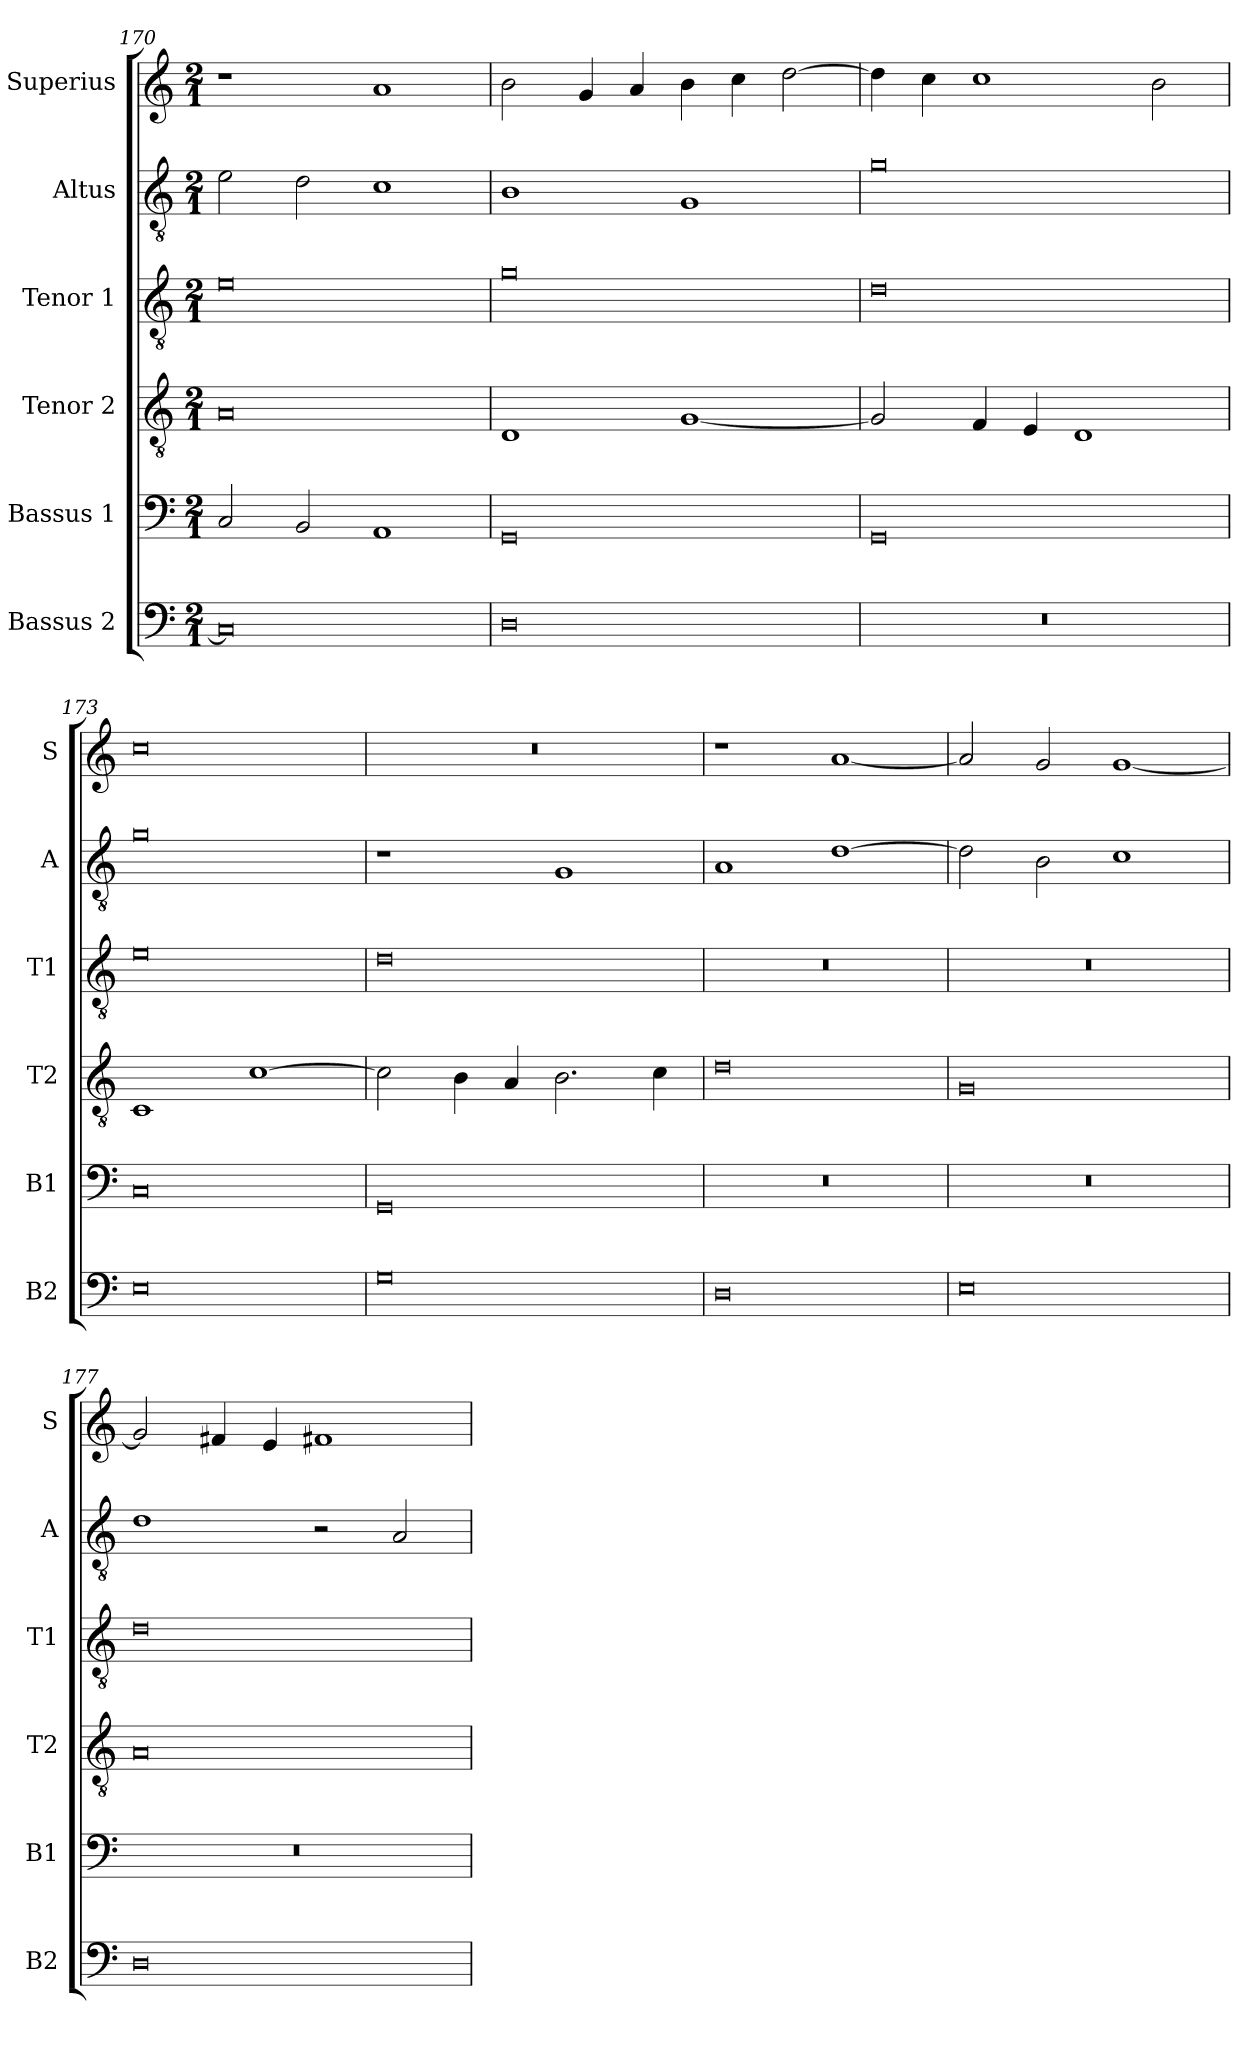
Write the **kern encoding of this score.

**kern	**kern	**kern	**kern	**kern	**kern
*part6	*part5	*part4	*part3	*part2	*part1
*staff6	*staff5	*staff4	*staff3	*staff2	*staff1
*I"Bassus 2	*I"Bassus 1	*I"Tenor 2	*I"Tenor 1	*I"Altus	*I"Superius
*I'B2	*I'B1	*I'T2	*I'T1	*I'A	*I'S
*clefF4	*clefF4	*clefGv2	*clefGv2	*clefGv2	*clefG2
*k[]	*k[]	*k[]	*k[]	*k[]	*k[]
*M2/1	*M2/1	*M2/1	*M2/1	*M2/1	*M2/1
=170	=170	=170	=170	=170	=170
0C]	2C	0A	0e	2e	1r
.	2BB	.	.	2d	.
.	1AA	.	.	1c	1a
=171	=171	=171	=171	=171	=171
0D	0GG	1D	0g	1B	2b
.	.	.	.	.	4g
.	.	.	.	.	4a
.	.	[1G	.	1G	4b
.	.	.	.	.	4cc
.	.	.	.	.	[2dd
=172	=172	=172	=172	=172	=172
0r	0GG	2G]	0d	0g	4dd]
.	.	.	.	.	4cc
.	.	4F	.	.	1cc
.	.	4E	.	.	.
.	.	1D	.	.	.
.	.	.	.	.	2b
=173	=173	=173	=173	=173	=173
0E	0C	1C	0e	0g	0cc
.	.	[1c	.	.	.
=174	=174	=174	=174	=174	=174
0G	0GG	2c]	0d	1r	0r
.	.	4B	.	.	.
.	.	4A	.	.	.
.	.	2.B	.	1G	.
.	.	4c	.	.	.
=175	=175	=175	=175	=175	=175
0D	0r	0d	0r	1A	1r
.	.	.	.	[1d	[1a
=176	=176	=176	=176	=176	=176
0E	0r	0G	0r	2d]	2a]
.	.	.	.	2B	2g
.	.	.	.	1c	[1g
=177	=177	=177	=177	=177	=177
0D	0r	0A	0d	1d	2g]
.	.	.	.	.	4f#X
.	.	.	.	.	4e
.	.	.	.	2r	1f#X
.	.	.	.	2A	.
=	=	=	=	=	=
*-	*-	*-	*-	*-	*-
